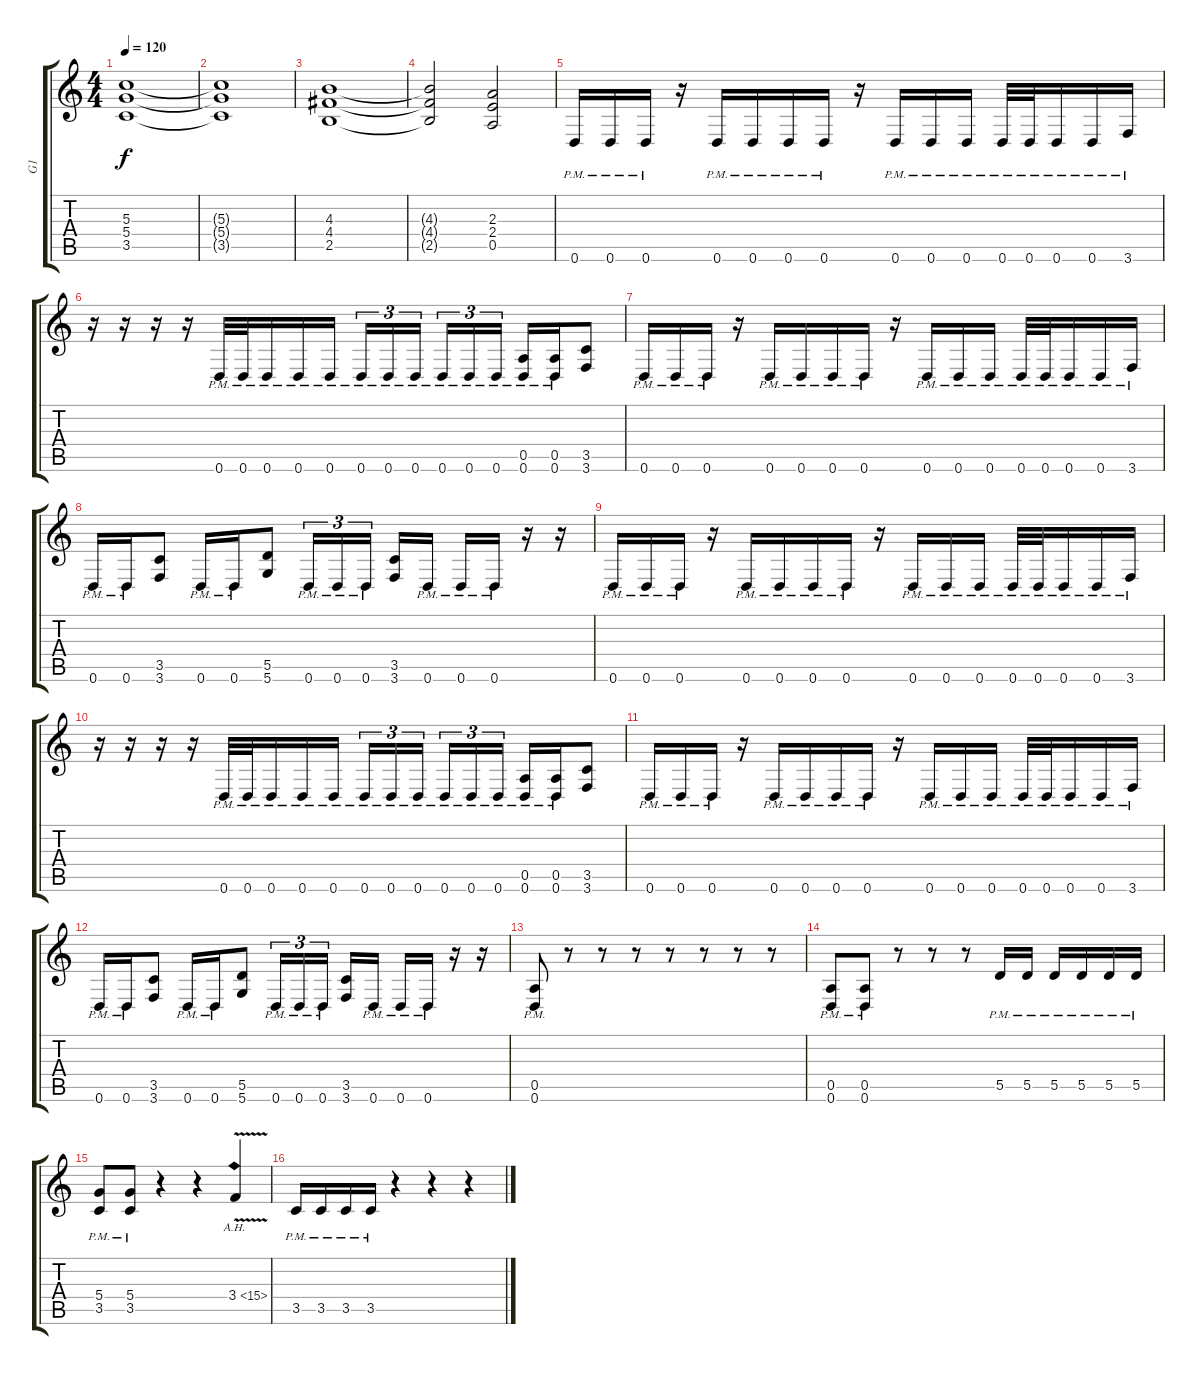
\track ("G1" "G1") {instrument distortionguitar}
\staff {score tabs}
\tuning (E4 B3 G3 D3 A2 D2) {hide}
\ts (4 4)
\tempo 120
\clef g2
\ks c
(5.3 5.4 3.5).1{dy f} |
(5.3{t} 5.4{t} 3.5{t}).1 |
(4.3 4.4 2.5).1 |
(4.3{t} 4.4{t} 2.5{t}).2 (2.3 2.4 0.5).2 |
0.6{pm}.16 0.6{pm}.16 0.6{pm}.16 r.16 0.6{pm}.16 0.6{pm}.16 0.6{pm}.16 0.6{pm}.16 r.16 0.6{pm}.16 0.6{pm}.16 0.6{pm}.16 0.6{pm}.32 0.6{pm}.32 0.6{pm}.16 0.6{pm}.16 3.6{pm}.16 |
r.16 r.16 r.16 r.16 0.6{pm}.32 0.6{pm}.32 0.6{pm}.16 0.6{pm}.16 0.6{pm}.16 0.6{pm}.16{tu (3 2)} 0.6{pm}.16{tu (3 2)} 0.6{pm}.16{tu (3 2) beam splitsecondary} 0.6{pm}.16{tu (3 2)} 0.6{pm}.16{tu (3 2)} 0.6{pm}.16{tu (3 2)} (0.5{pm} 0.6{pm}).16 (0.5{pm} 0.6{pm}).16 (3.5 3.6).8 |
0.6{pm}.16 0.6{pm}.16 0.6{pm}.16 r.16 0.6{pm}.16 0.6{pm}.16 0.6{pm}.16 0.6{pm}.16 r.16 0.6{pm}.16 0.6{pm}.16 0.6{pm}.16 0.6{pm}.32 0.6{pm}.32 0.6{pm}.16 0.6{pm}.16 3.6{pm}.16 |
0.6{pm}.16 0.6{pm}.16 (3.5 3.6).8 0.6{pm}.16 0.6{pm}.16 (5.5 5.6).8 0.6{pm}.16{tu (3 2)} 0.6{pm}.16{tu (3 2)} 0.6{pm}.16{tu (3 2) beam splitsecondary} (3.5 3.6).16 0.6{pm}.16 0.6{pm}.16 0.6{pm}.16 r.16 r.16 |
0.6{pm}.16 0.6{pm}.16 0.6{pm}.16 r.16 0.6{pm}.16 0.6{pm}.16 0.6{pm}.16 0.6{pm}.16 r.16 0.6{pm}.16 0.6{pm}.16 0.6{pm}.16 0.6{pm}.32 0.6{pm}.32 0.6{pm}.16 0.6{pm}.16 3.6{pm}.16 |
r.16 r.16 r.16 r.16 0.6{pm}.32 0.6{pm}.32 0.6{pm}.16 0.6{pm}.16 0.6{pm}.16 0.6{pm}.16{tu (3 2)} 0.6{pm}.16{tu (3 2)} 0.6{pm}.16{tu (3 2) beam splitsecondary} 0.6{pm}.16{tu (3 2)} 0.6{pm}.16{tu (3 2)} 0.6{pm}.16{tu (3 2)} (0.5{pm} 0.6{pm}).16 (0.5{pm} 0.6{pm}).16 (3.5 3.6).8 |
0.6{pm}.16 0.6{pm}.16 0.6{pm}.16 r.16 0.6{pm}.16 0.6{pm}.16 0.6{pm}.16 0.6{pm}.16 r.16 0.6{pm}.16 0.6{pm}.16 0.6{pm}.16 0.6{pm}.32 0.6{pm}.32 0.6{pm}.16 0.6{pm}.16 3.6{pm}.16 |
0.6{pm}.16 0.6{pm}.16 (3.5 3.6).8 0.6{pm}.16 0.6{pm}.16 (5.5 5.6).8 0.6{pm}.16{tu (3 2)} 0.6{pm}.16{tu (3 2)} 0.6{pm}.16{tu (3 2) beam splitsecondary} (3.5 3.6).16 0.6{pm}.16 0.6{pm}.16 0.6{pm}.16 r.16 r.16 |
(0.5{pm} 0.6{pm}).8 r.8 r.8 r.8 r.8 r.8 r.8 r.8 |
(0.5{pm} 0.6{pm}).8 (0.5{pm} 0.6{pm}).8 r.8 r.8 r.8 5.5{pm}.16 5.5{pm}.16 5.5{pm}.16 5.5{pm}.16 5.5{pm}.16 5.5{pm}.16 |
(5.4{pm} 3.5{pm}).8 (5.4{pm} 3.5{pm}).8 r.4 r.4 3.4{ah 12 v}.4 |
3.5{pm}.16 3.5{pm}.16 3.5{pm}.16 3.5{pm}.16 r.4 r.4 r.4
